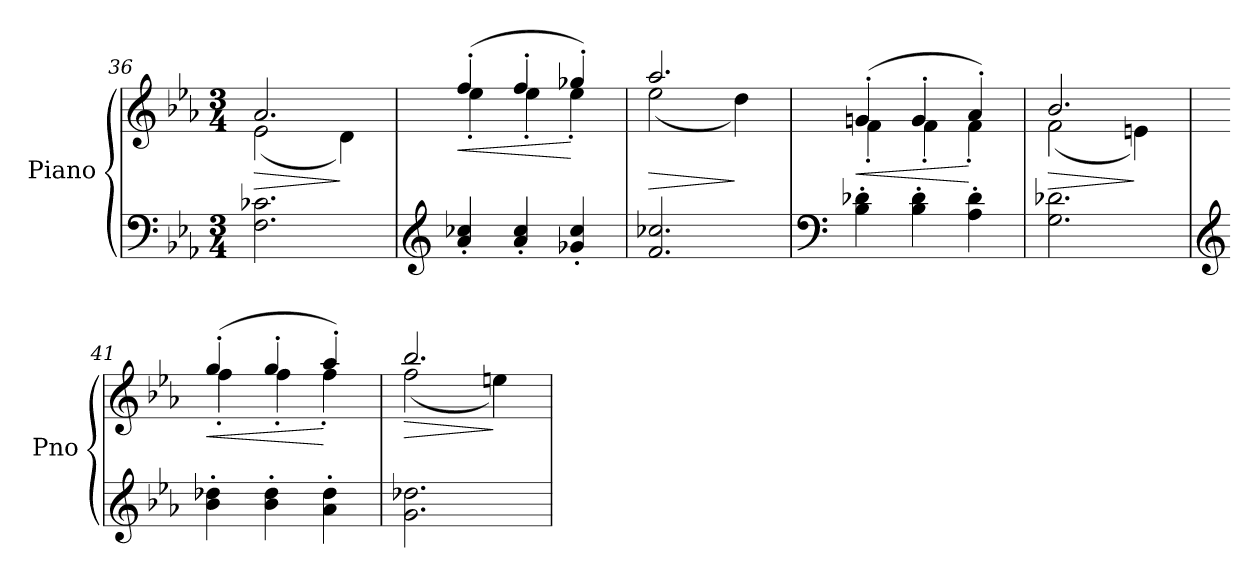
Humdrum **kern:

**kern	**kern	**dynam
*part1	*part1	*part1
*staff2	*staff1	*staff1/2
*I"Piano	*	*
*I'Pno	*	*
*clefF4	*clefG2	*
*k[b-e-a-]	*k[b-e-a-]	*
*M3/4	*M3/4	*
=36	=36	=36
!	!	!LO:HP:b
*	*^	*
2.F\ 2.c-X\	2.a-/	(2e-\	>
.	.	4d\)	]
=37	=37	=37	=37
*clefG2	*	*	*
!	!	!	!LO:HP:b
4a-/' 4cc-X/'	(4ff'/	4ee-'\	<
4a-/' 4cc-/'	4ff'/	4ee-'\	.
4g-X/' 4cc-/'	4gg-X'/)	4ee-'\	[
=38	=38	=38	=38
!	!	!	!LO:HP:b
2.f/ 2.cc-X/	2.aa-/	(2ee-\	>
.	.	4dd\)	]
=39	=39	=39	=39
*clefF4	*	*	*
!	!	!	!LO:HP:b
4B-\' 4d-X\'	(4gn'/	4f'\	<
4B-\' 4d-\'	4g'/	4f'\	.
4A-\' 4d-\'	4a-'/)	4f'\	[
!!LO:LB:g=z	!!
=40	=40	=40	=40
!	!	!	!LO:HP:b
2.G\ 2.d-X\	2.b-/	(2f\	>
.	.	4en\)	]
=41	=41	=41	=41
*clefG2	*	*	*
!	!	!	!LO:HP:b
4b-\' 4dd-X\'	(4gg'/	4ff'\	<
4b-\' 4dd-\'	4gg'/	4ff'\	.
4a-\' 4dd-\'	4aa-'/)	4ff'\	[
!!LO:LB:g=z	!!
=42	=42	=42	=42
!	!	!	!LO:HP:b
2.g\ 2.dd-X\	2.bb-/	(2ff\	>
.	.	4een\)	]
*	*v	*v	*
=	=	=
*-	*-	*-
